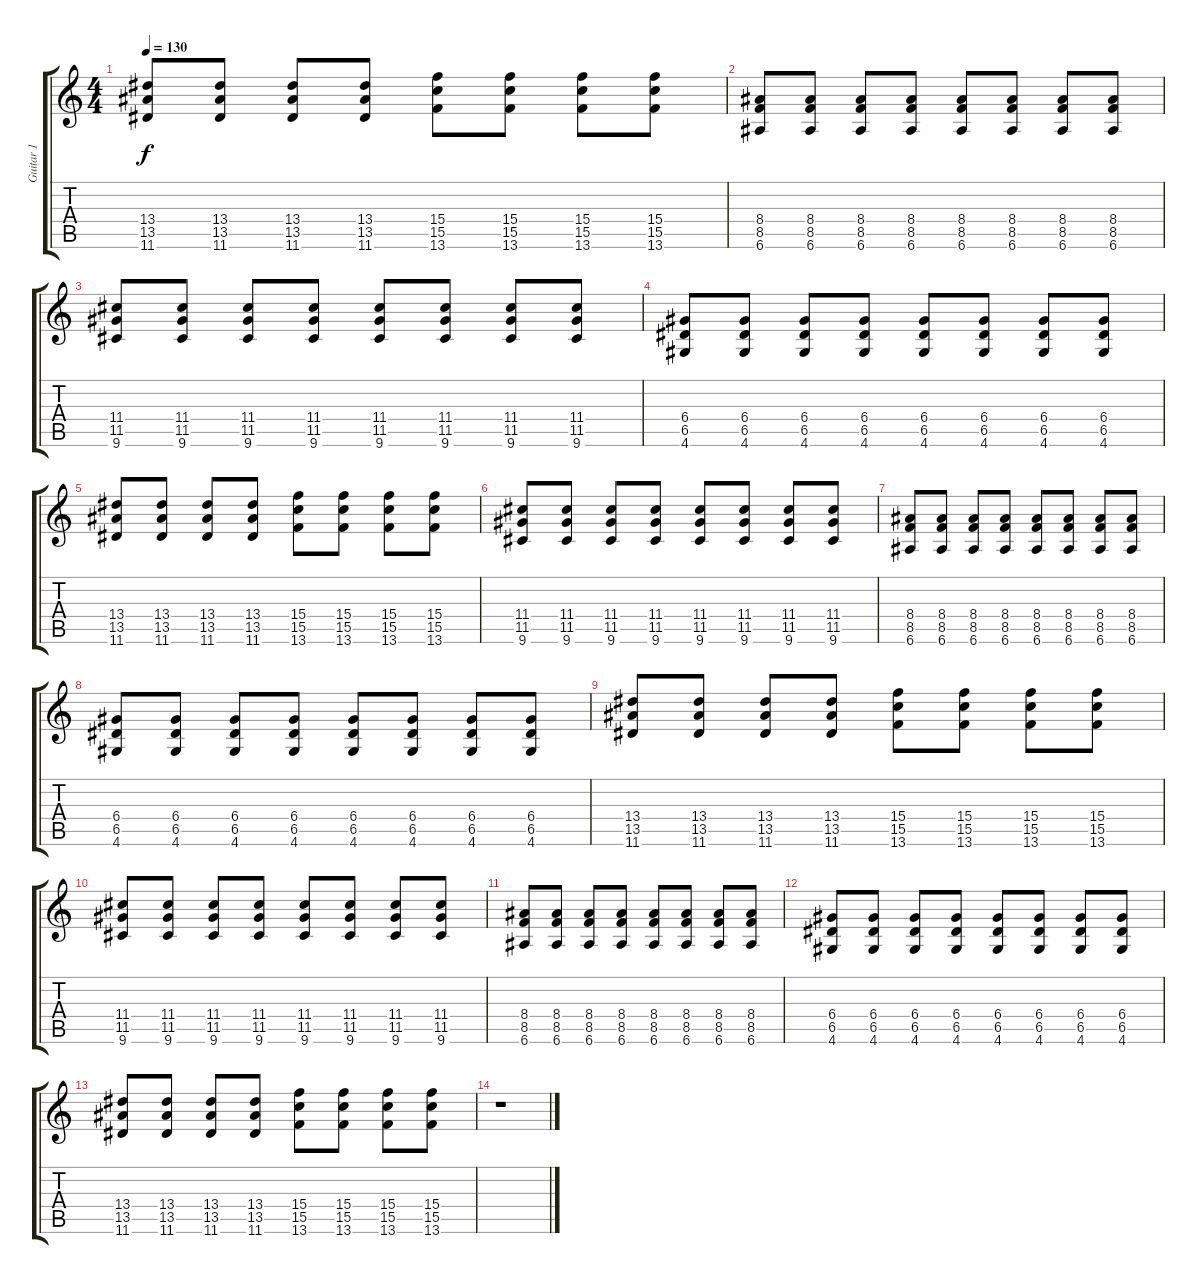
\track ("Guitar 1" "Guitar 1") {instrument distortionguitar}
\staff {score tabs}
\tuning (E4 B3 G3 D3 A2 E2) {hide}
\ts (4 4)
\tempo 130
\clef g2
\ks c
(13.4 13.5 11.6).8{dy f} (13.4 13.5 11.6).8 (13.4 13.5 11.6).8 (13.4 13.5 11.6).8 (15.4 15.5 13.6).8 (15.4 15.5 13.6).8 (15.4 15.5 13.6).8 (15.4 15.5 13.6).8 |
(8.4 8.5 6.6).8 (8.4 8.5 6.6).8 (8.4 8.5 6.6).8 (8.4 8.5 6.6).8 (8.4 8.5 6.6).8 (8.4 8.5 6.6).8 (8.4 8.5 6.6).8 (8.4 8.5 6.6).8 |
(11.4 11.5 9.6).8 (11.4 11.5 9.6).8 (11.4 11.5 9.6).8 (11.4 11.5 9.6).8 (11.4 11.5 9.6).8 (11.4 11.5 9.6).8 (11.4 11.5 9.6).8 (11.4 11.5 9.6).8 |
(6.4 6.5 4.6).8 (6.4 6.5 4.6).8 (6.4 6.5 4.6).8 (6.4 6.5 4.6).8 (6.4 6.5 4.6).8 (6.4 6.5 4.6).8 (6.4 6.5 4.6).8 (6.4 6.5 4.6).8 |
(13.4 13.5 11.6).8 (13.4 13.5 11.6).8 (13.4 13.5 11.6).8 (13.4 13.5 11.6).8 (15.4 15.5 13.6).8 (15.4 15.5 13.6).8 (15.4 15.5 13.6).8 (15.4 15.5 13.6).8 |
(11.4 11.5 9.6).8 (11.4 11.5 9.6).8 (11.4 11.5 9.6).8 (11.4 11.5 9.6).8 (11.4 11.5 9.6).8 (11.4 11.5 9.6).8 (11.4 11.5 9.6).8 (11.4 11.5 9.6).8 |
(8.4 8.5 6.6).8 (8.4 8.5 6.6).8 (8.4 8.5 6.6).8 (8.4 8.5 6.6).8 (8.4 8.5 6.6).8 (8.4 8.5 6.6).8 (8.4 8.5 6.6).8 (8.4 8.5 6.6).8 |
(6.4 6.5 4.6).8 (6.4 6.5 4.6).8 (6.4 6.5 4.6).8 (6.4 6.5 4.6).8 (6.4 6.5 4.6).8 (6.4 6.5 4.6).8 (6.4 6.5 4.6).8 (6.4 6.5 4.6).8 |
(13.4 13.5 11.6).8 (13.4 13.5 11.6).8 (13.4 13.5 11.6).8 (13.4 13.5 11.6).8 (15.4 15.5 13.6).8 (15.4 15.5 13.6).8 (15.4 15.5 13.6).8 (15.4 15.5 13.6).8 |
(11.4 11.5 9.6).8 (11.4 11.5 9.6).8 (11.4 11.5 9.6).8 (11.4 11.5 9.6).8 (11.4 11.5 9.6).8 (11.4 11.5 9.6).8 (11.4 11.5 9.6).8 (11.4 11.5 9.6).8 |
(8.4 8.5 6.6).8 (8.4 8.5 6.6).8 (8.4 8.5 6.6).8 (8.4 8.5 6.6).8 (8.4 8.5 6.6).8 (8.4 8.5 6.6).8 (8.4 8.5 6.6).8 (8.4 8.5 6.6).8 |
(6.4 6.5 4.6).8 (6.4 6.5 4.6).8 (6.4 6.5 4.6).8 (6.4 6.5 4.6).8 (6.4 6.5 4.6).8 (6.4 6.5 4.6).8 (6.4 6.5 4.6).8 (6.4 6.5 4.6).8 |
(13.4 13.5 11.6).8 (13.4 13.5 11.6).8 (13.4 13.5 11.6).8 (13.4 13.5 11.6).8 (15.4 15.5 13.6).8 (15.4 15.5 13.6).8 (15.4 15.5 13.6).8 (15.4 15.5 13.6).8 |
r.1
